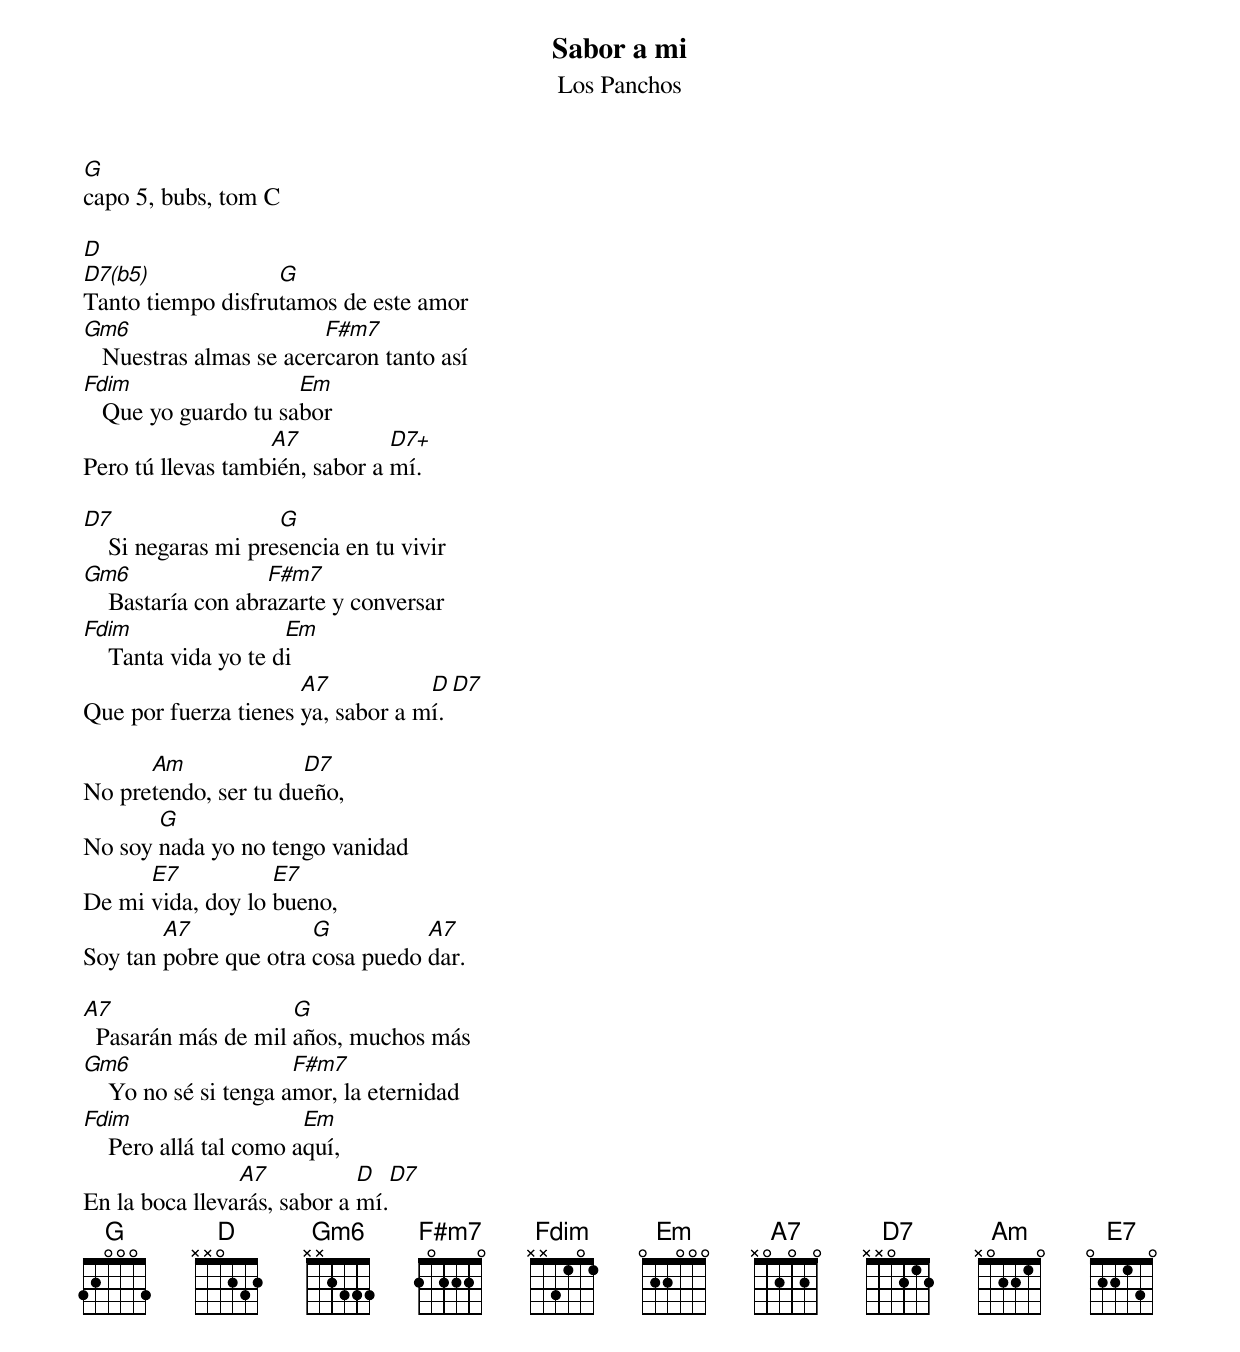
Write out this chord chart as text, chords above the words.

Sabor a mi
Los Panchos

G
capo 5, bubs, tom C

D
D7(b5)             G
Tanto tiempo disfrutamos de este amor
Gm6                      F#m7
   Nuestras almas se acercaron tanto así
Fdim                  Em
   Que yo guardo tu sabor
                   A7           D7+
Pero tú llevas también, sabor a mí.

D7                   G
    Si negaras mi presencia en tu vivir
Gm6                 F#m7
    Bastaría con abrazarte y conversar
Fdim                  Em
    Tanta vida yo te di
                      A7           D    D7
Que por fuerza tienes ya, sabor a mí.

      Am              D7
No pretendo, ser tu dueño,
       G
No soy nada yo no tengo vanidad
      E7           E7
De mi vida, doy lo bueno,
        A7             G          A7
Soy tan pobre que otra cosa puedo dar.

A7                   G
  Pasarán más de mil años, muchos más
Gm6                    F#m7
    Yo no sé si tenga amor, la eternidad
Fdim                    Em
    Pero allá tal como aquí,
                A7           D  D7
En la boca llevarás, sabor a mí.
